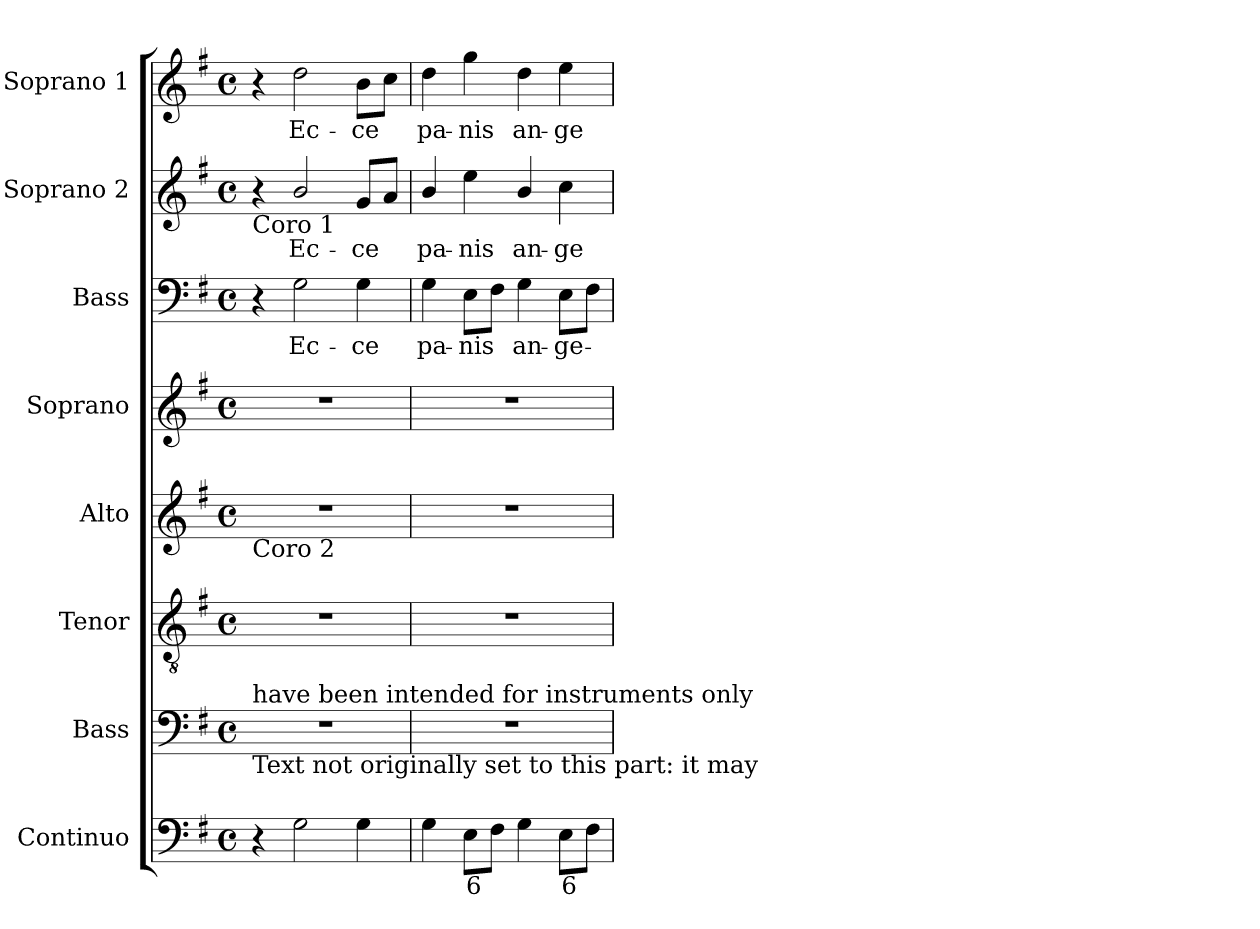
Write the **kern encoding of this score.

**kern	**text	**kern	**kern	**kern	**kern	**kern	**text	**kern	**text	**kern	**text
*part8	*part8	*part7	*part6	*part5	*part4	*part3	*part3	*part2	*part2	*part1	*part1
*staff8	*staff8	*staff7	*staff6	*staff5	*staff4	*staff3	*staff3	*staff2	*staff2	*staff1	*staff1
*I"Continuo	*	*I"Bass	*I"Tenor	*I"Alto	*I"Soprano	*I"Bass	*	*I"Soprano 2	*	*I"Soprano 1	*
*I'Cont.	*	*I'B.	*I'T.	*I'A.	*I'S.	*I'B.	*	*I'S2.	*	*I'S1.	*
!!LO:PB:g=z
*clefF4	*	*clefF4	*clefGv2	*clefG2	*clefG2	*clefF4	*	*clefG2	*	*clefG2	*
*	*	*	*ITrd7c12	*	*	*	*	*	*	*	*
*k[f#]	*	*k[f#]	*k[f#]	*k[f#]	*k[f#]	*k[f#]	*	*k[f#]	*	*k[f#]	*
*G:	*	*G:	*G:	*G:	*G:	*G:	*	*G:	*	*G:	*
*M4/4	*	*M4/4	*M4/4	*M4/4	*M4/4	*M4/4	*	*M4/4	*	*M4/4	*
*met(c)	*	*met(c)	*met(c)	*met(c)	*met(c)	*met(c)	*	*met(c)	*	*met(c)	*
=1	=1	=1	=1	=1	=1	=1	=1	=1	=1	=1	=1
!	!	!	!	!	!	!	!	!LO:TX:b:t=Coro 1	!	!	!
!	!	!	!	!LO:TX:b:t=Coro 2	!	!	!	!	!	!	!
!	!	!LO:TX:b:t=Text not originally set to this part&colon; it may	!	!	!	!	!	!	!	!	!
!	!	!LO:TX:t=have been intended for instruments only	!	!	!	!	!	!	!	!	!
4r	.	1r	1r	1r	1r	4r	.	4r	.	4r	.
!	!	!	!	!	!	!	!LO:LY:b:color=#000000	!	!	!	!
!	!	!	!	!	!	!	!	!	!LO:LY:b:color=#000000	!	!
!	!	!	!	!	!	!	!	!	!	!	!LO:LY:b:color=#000000
2Gi\	.	.	.	.	.	2Gi\	Ec-	2bi/	Ec-	2ddi\	Ec-
!	!	!	!	!	!	!	!LO:LY:b:color=#000000	!	!	!	!
!	!	!	!	!	!	!	!	!	!LO:LY:b:color=#000000	!	!
!	!	!	!	!	!	!	!	!	!	!	!LO:LY:b:color=#000000
4Gi\	.	.	.	.	.	4Gi\	-ce	8gi/L	-ce	8bi\L	-ce
.	.	.	.	.	.	.	.	8ai/J	.	8cci\J	.
=2	=2	=2	=2	=2	=2	=2	=2	=2	=2	=2	=2
!	!	!	!	!	!	!	!LO:LY:b:color=#000000	!	!	!	!
!	!	!	!	!	!	!	!	!	!LO:LY:b:color=#000000	!	!
!	!	!	!	!	!	!	!	!	!	!	!LO:LY:b:color=#000000
4Gi\	.	1r	1r	1r	1r	4Gi\	pa-	4bi/	pa-	4ddi\	pa-
!	!LO:LY:b:color=#000000	!	!	!	!	!	!	!	!	!	!
!	!	!	!	!	!	!	!LO:LY:b:color=#000000	!	!	!	!
!	!	!	!	!	!	!	!	!	!LO:LY:b:color=#000000	!	!
!	!	!	!	!	!	!	!	!	!	!	!LO:LY:b:color=#000000
8Ei\L	6	.	.	.	.	8Ei\L	-nis	4eei\	-nis	4ggi\	-nis
8F#i\J	.	.	.	.	.	8F#i\J	.	.	.	.	.
!	!	!	!	!	!	!	!LO:LY:b:color=#000000	!	!	!	!
!	!	!	!	!	!	!	!	!	!LO:LY:b:color=#000000	!	!
!	!	!	!	!	!	!	!	!	!	!	!LO:LY:b:color=#000000
4Gi\	.	.	.	.	.	4Gi\	an-	4bi/	an-	4ddi\	an-
!	!LO:LY:b:color=#000000	!	!	!	!	!	!	!	!	!	!
!	!	!	!	!	!	!	!LO:LY:b:color=#000000	!	!	!	!
!	!	!	!	!	!	!	!	!	!LO:LY:b:color=#000000	!	!
!	!	!	!	!	!	!	!	!	!	!	!LO:LY:b:color=#000000
8Ei\L	6	.	.	.	.	8Ei\L	-ge-	4cci\	-ge-	4eei\	-ge-
8F#i\J	.	.	.	.	.	8F#i\J	.	.	.	.	.
=	=	=	=	=	=	=	=	=	=	=	=
*-	*-	*-	*-	*-	*-	*-	*-	*-	*-	*-	*-
